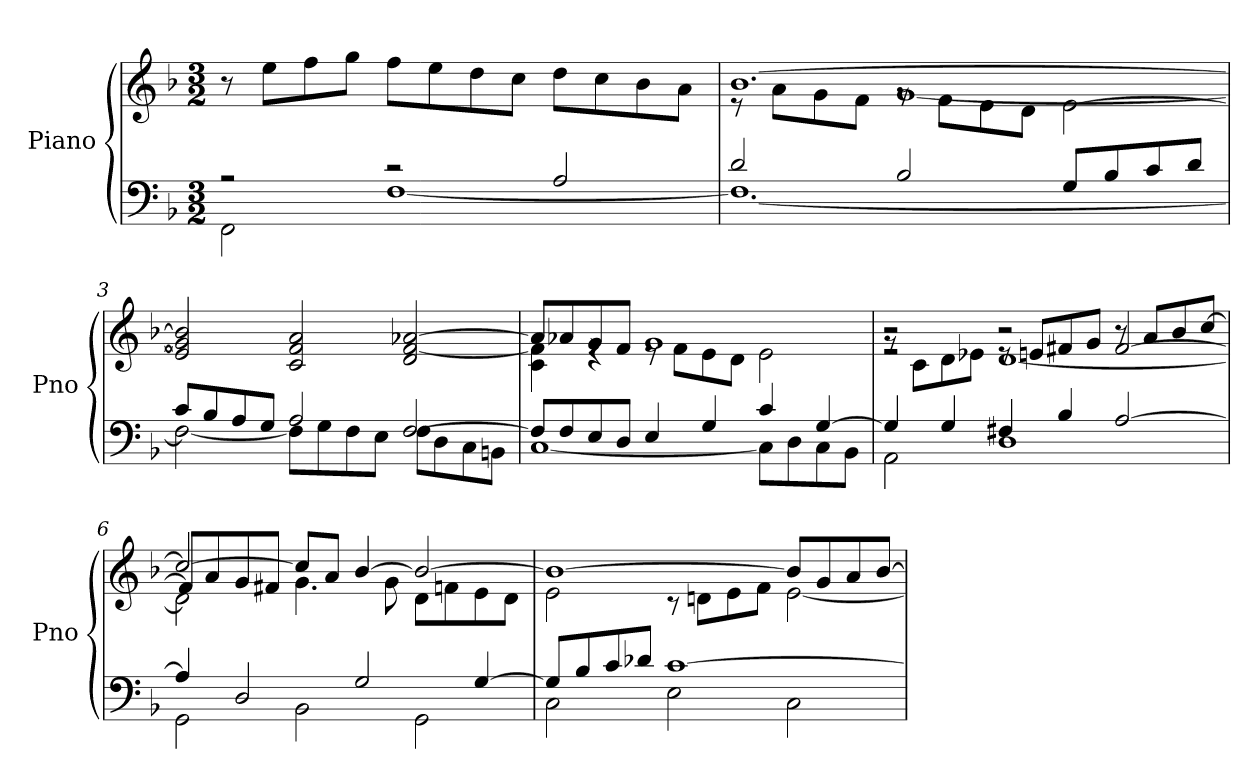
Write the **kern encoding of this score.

**kern	**kern
*part1	*part1
*staff2	*staff1
*I"Piano	*
*I'Pno	*
*clefF4	*clefG2
*k[b-]	*k[b-]
*M3/2	*M3/2
*MM128	*MM128
=1	=1
*^	*
2r	2FF\	8r
.	.	8ee\L
.	.	8ff\
.	.	8gg\J
2r	[1F	8ff\L
.	.	8ee\
.	.	8dd\
.	.	8cc\J
2A/	.	8dd\L
.	.	8cc\
.	.	8b-\
.	.	8a\J
=2	=2	=2
*	*	*^
*	*	*	*^
2d/	1.F_	[1.b-	8r	2ryy
.	.	.	8a\L	.
.	.	.	8g\	.
.	.	.	8f\J	.
2B-/	.	.	[1g	8rg
.	.	.	.	8f\L
.	.	.	.	8e\
.	.	.	.	8d\J
8G/L	.	.	.	[2e\
8B-/	.	.	.	.
8c/	.	.	.	.
8d/J	.	.	.	.
*	*	*v	*v	*v
=3	=3	=3
8c/L	2F\_	2e/] 2g/] 2b-/]
8B-/	.	.
8A/	.	.
8G/J	.	.
2A/	8F\L]	2c/ 2f/ 2a/
.	8G\	.
.	8F\	.
.	8E\J	.
[2F/	8F\L	2d/ [2f/ [2a-X/
.	8D\	.
.	8C\	.
.	8BBn\J	.
!!LO:LB:g=z
=4	=4	=4
*	*	*^
8F/L]	[1C	8a-/L]	4c\ 4f\]
8F/	.	8a-X/	.
8E/	.	8g/	4re
8D/J	.	8f/J	.
4E/	.	1g	8re
.	.	.	8f\L
4G/	.	.	8e\
.	.	.	8d\J
4c/	8C\L]	.	2e\
.	8D\	.	.
[4G/	8C\	.	.
.	8BB-\J	.	.
=5	=5	=5	=5
*	*	*	*^
4G/]	2AA\	2r	8rg	2re
.	.	.	8c\L	.
4G/	.	.	8d\	.
.	.	.	8e-X\J	.
4F#X/	1D	2r	[1d	8re
.	.	.	.	8en/L
4B-/	.	.	.	8f#X/
.	.	.	.	8g/J
[2A/	.	8r	.	[2f#/
.	.	8a/L	.	.
.	.	8b-/	.	.
.	.	[8cc/J	.	.
=6	=6	=6	=6	=6
4A/]	2GG\	2cc/_	2d\]	8f#/L]
.	.	.	.	8a/
2D/	.	.	.	8g/
.	.	.	.	8f#X/J
.	2BB-\	8cc/L]	4.g\	1ryy
.	.	8a/J	.	.
2G/	.	[4b-/	.	.
.	.	.	8g\	.
.	2GG\	2b-/_	8d\L	.
.	.	.	8fn\	.
[4G/	.	.	8e\	.
.	.	.	8d\J	.
*	*	*	*v	*v
!!LO:LB:g=z
=7	=7	=7	=7
8G/L]	2C\	1b-_	2e\
8B-/	.	.	.
8c/	.	.	.
8d-X/J	.	.	.
[1c	2E\	.	8r
.	.	.	8dn\L
.	.	.	8e\
.	.	.	8f\J
.	2C\	8b-/L]	[2e\
.	.	8g/	.
.	.	8a/	.
.	.	[8b-/J	.
*v	*v	*	*
*	*v	*v
=	=
*-	*-
